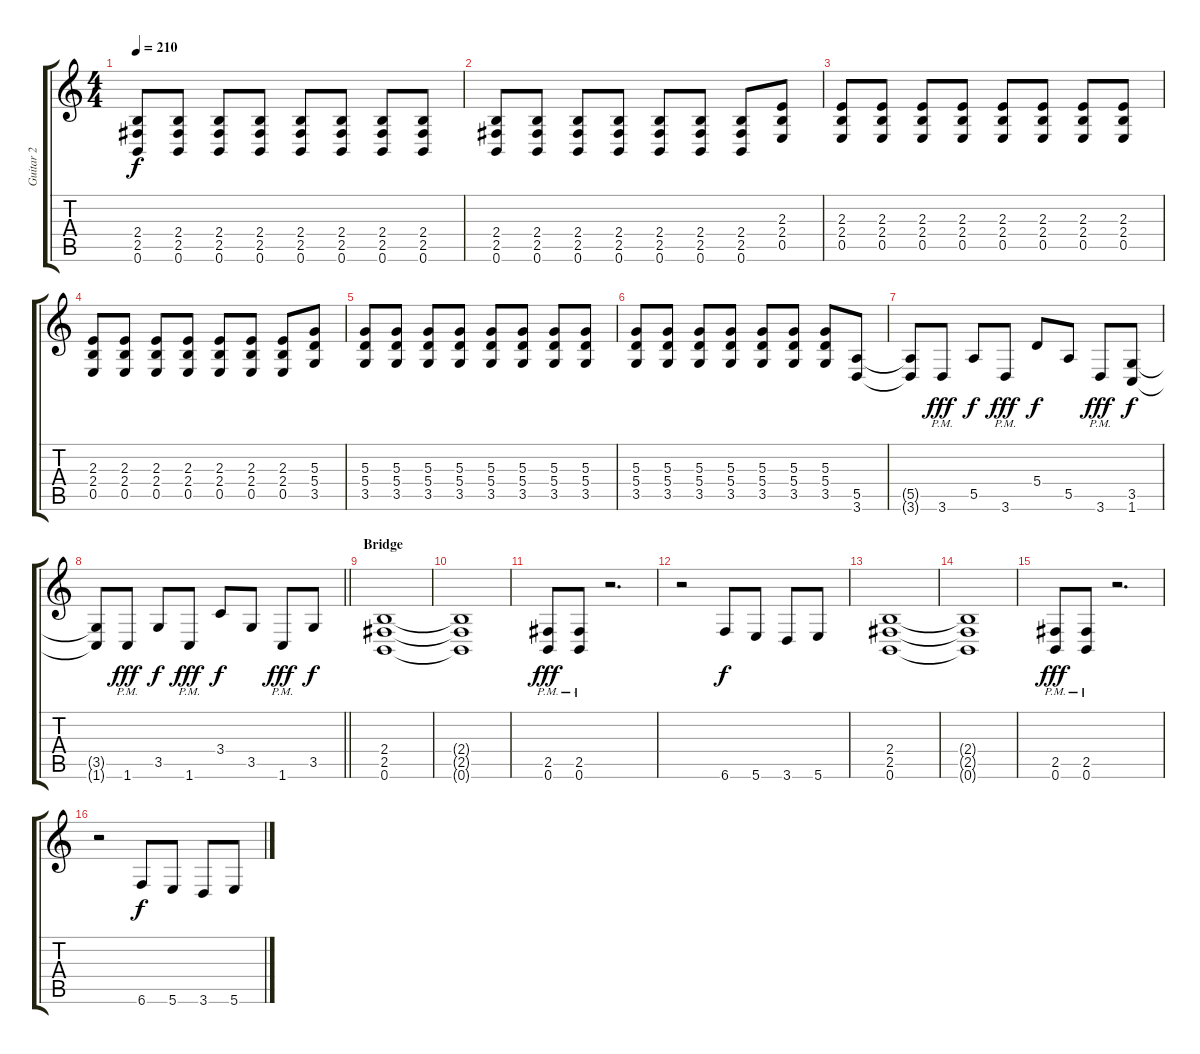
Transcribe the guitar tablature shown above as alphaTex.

\track ("Guitar 2" "Guitar 2") {instrument distortionguitar}
\staff {score tabs}
\tuning (B3 Gb3 D3 A2 E2 B1) {hide}
\ts (4 4)
\tempo 210
\clef g2
\ks c
(2.4 2.5 0.6).8{dy f} (2.4 2.5 0.6).8 (2.4 2.5 0.6).8 (2.4 2.5 0.6).8 (2.4 2.5 0.6).8 (2.4 2.5 0.6).8 (2.4 2.5 0.6).8 (2.4 2.5 0.6).8 |
(2.4 2.5 0.6).8 (2.4 2.5 0.6).8 (2.4 2.5 0.6).8 (2.4 2.5 0.6).8 (2.4 2.5 0.6).8 (2.4 2.5 0.6).8 (2.4 2.5 0.6).8 (2.3 2.4 0.5).8 |
(2.3 2.4 0.5).8 (2.3 2.4 0.5).8 (2.3 2.4 0.5).8 (2.3 2.4 0.5).8 (2.3 2.4 0.5).8 (2.3 2.4 0.5).8 (2.3 2.4 0.5).8 (2.3 2.4 0.5).8 |
(2.3 2.4 0.5).8 (2.3 2.4 0.5).8 (2.3 2.4 0.5).8 (2.3 2.4 0.5).8 (2.3 2.4 0.5).8 (2.3 2.4 0.5).8 (2.3 2.4 0.5).8 (5.3 5.4 3.5).8 |
(5.3 5.4 3.5).8 (5.3 5.4 3.5).8 (5.3 5.4 3.5).8 (5.3 5.4 3.5).8 (5.3 5.4 3.5).8 (5.3 5.4 3.5).8 (5.3 5.4 3.5).8 (5.3 5.4 3.5).8 |
(5.3 5.4 3.5).8 (5.3 5.4 3.5).8 (5.3 5.4 3.5).8 (5.3 5.4 3.5).8 (5.3 5.4 3.5).8 (5.3 5.4 3.5).8 (5.3 5.4 3.5).8 (5.5 3.6).8 |
(5.5{t} 3.6{t}).8 3.6{pm}.8{dy fff} 5.5.8{dy f} 3.6{pm}.8{dy fff} 5.4.8{dy f} 5.5.8 3.6{pm}.8{dy fff} (3.5 1.6).8{dy f} |
\barLineRight lightlight
(3.5{t} 1.6{t}).8 1.6{pm}.8{dy fff} 3.5.8{dy f} 1.6{pm}.8{dy fff} 3.4.8{dy f} 3.5.8 1.6{pm}.8{dy fff} 3.5.8{dy f} |
\section ("" "Bridge")
(2.4 2.5 0.6).1 |
(2.4{t} 2.5{t} 0.6{t}).1 |
(2.5{pm} 0.6{pm}).8{dy fff} (2.5{pm} 0.6{pm}).8 r.2{d} |
r.2 6.6.8{dy f} 5.6.8 3.6.8 5.6.8 |
(2.4 2.5 0.6).1 |
(2.4{t} 2.5{t} 0.6{t}).1 |
(2.5{pm} 0.6{pm}).8{dy fff} (2.5{pm} 0.6{pm}).8 r.2{d} |
r.2 6.6.8{dy f} 5.6.8 3.6.8 5.6.8
